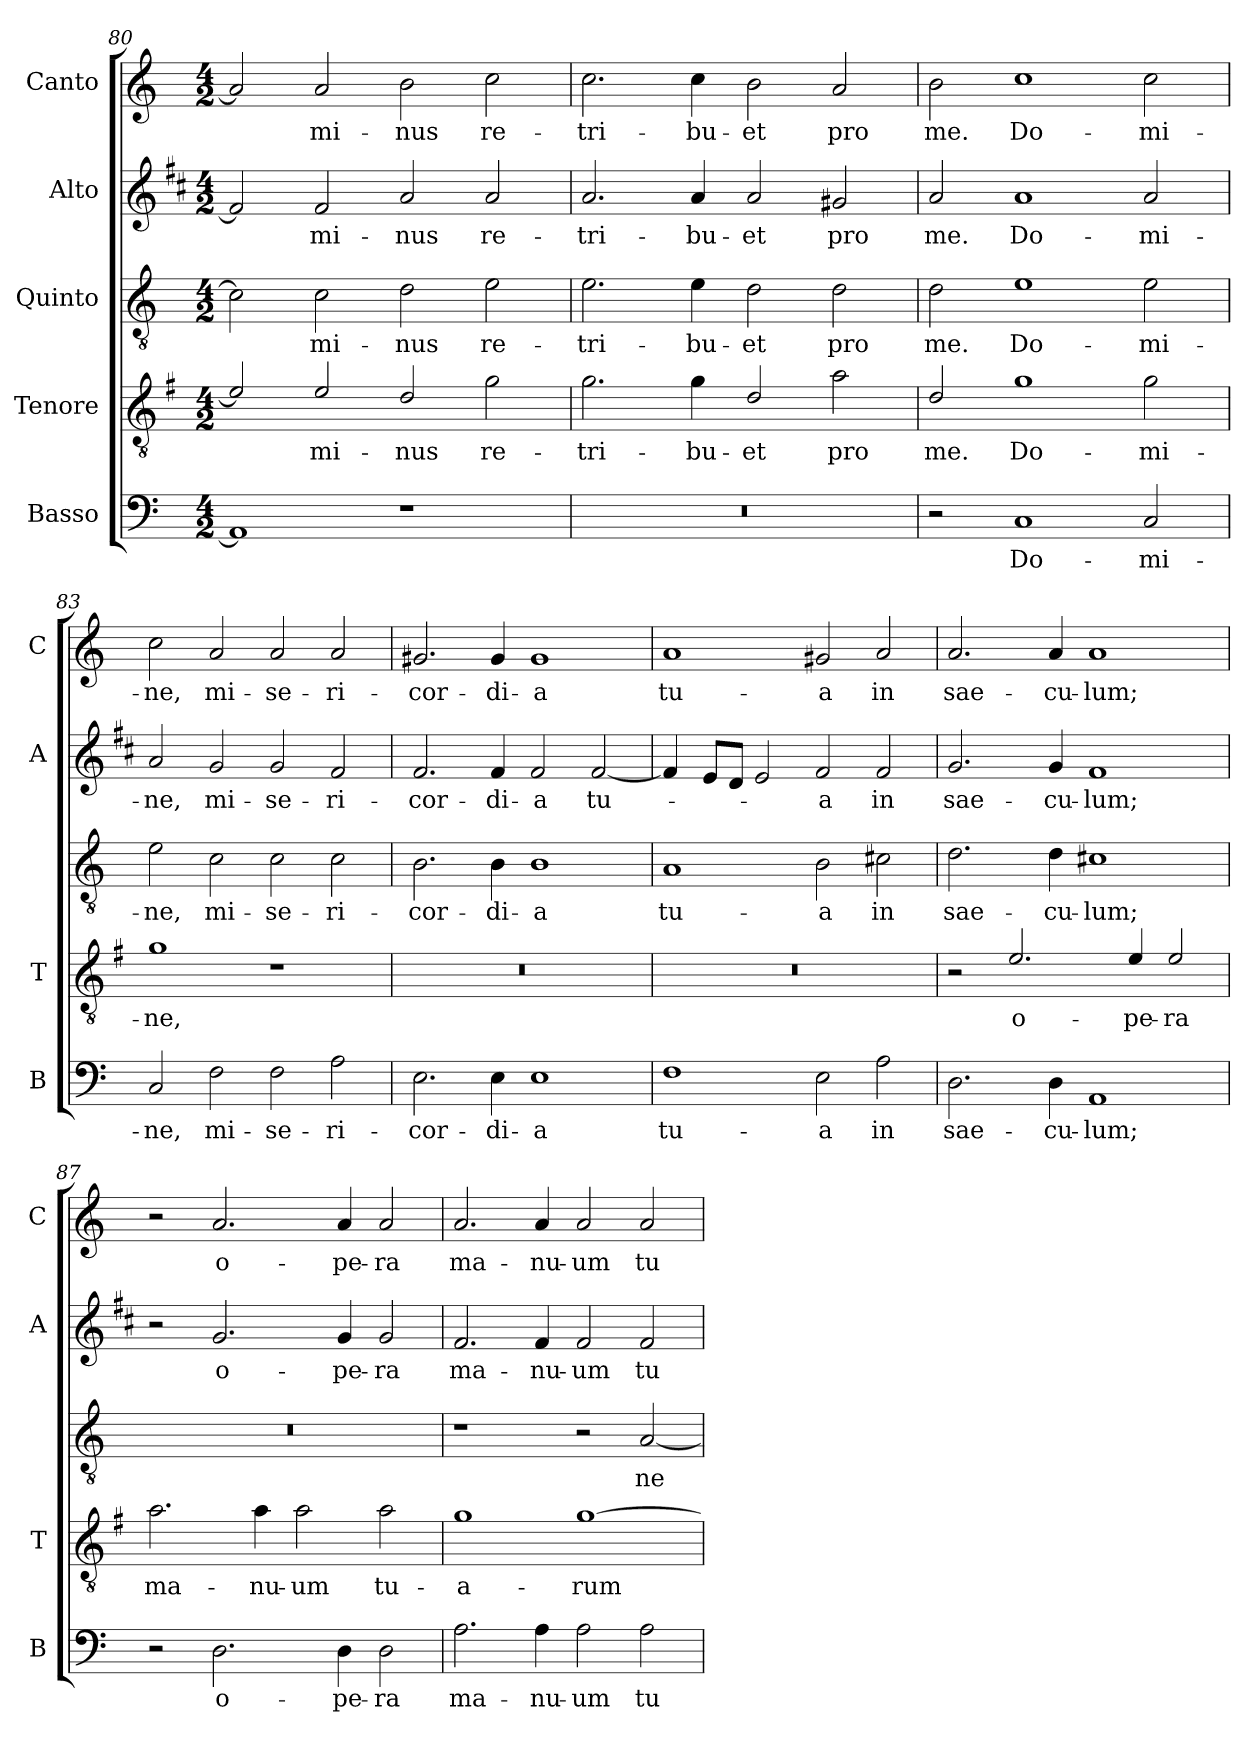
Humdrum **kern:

**kern	**text	**kern	**text	**kern	**text	**kern	**text	**kern	**text
*part5	*part5	*part4	*part4	*part3	*part3	*part2	*part2	*part1	*part1
*staff5	*staff5	*staff4	*staff4	*staff3	*staff3	*staff2	*staff2	*staff1	*staff1
*I"Basso	*	*I"Tenore	*	*I"Quinto	*	*I"Alto	*	*I"Canto	*
*I'B	*	*I'T	*	*	*	*I'A	*	*I'C	*
*clefF4	*	*clefGv2	*	*clefGv2	*	*clefG2	*	*clefG2	*
*	*	*ITrd4c7	*	*	*	*ITrd1c2	*	*	*
*k[]	*	*k[]	*	*k[]	*	*k[]	*	*k[]	*
*C:	*	*C:	*	*C:	*	*C:	*	*C:	*
*M4/2	*	*M4/2	*	*M4/2	*	*M4/2	*	*M4/2	*
=80	=80	=80	=80	=80	=80	=80	=80	=80	=80
1AA]	.	2A/]	.	2c\]	.	2e/]	.	2a/]	.
!	!	!	!LO:LY:b	!	!LO:LY:b	!	!LO:LY:b	!	!LO:LY:b
.	.	2A/	-mi-	2c\	-mi-	2e/	-mi-	2a/	-mi-
!	!	!	!LO:LY:b	!	!LO:LY:b	!	!LO:LY:b	!	!LO:LY:b
1r	.	2G/	-nus	2d\	-nus	2g/	-nus	2b\	-nus
!	!	!	!LO:LY:b	!	!LO:LY:b	!	!LO:LY:b	!	!LO:LY:b
.	.	2c\	re-	2e\	re-	2g/	re-	2cc\	re-
=81	=81	=81	=81	=81	=81	=81	=81	=81	=81
!	!	!	!LO:LY:b	!	!LO:LY:b	!	!LO:LY:b	!	!LO:LY:b
0r	.	2.c\	-tri-	2.e\	-tri-	2.g/	-tri-	2.cc\	-tri-
!	!	!	!LO:LY:b	!	!LO:LY:b	!	!LO:LY:b	!	!LO:LY:b
.	.	4c\	-bu-	4e\	-bu-	4g/	-bu-	4cc\	-bu-
!	!	!	!LO:LY:b	!	!LO:LY:b	!	!LO:LY:b	!	!LO:LY:b
.	.	2G/	-et	2d\	-et	2g/	-et	2b\	-et
!	!	!	!LO:LY:b	!	!LO:LY:b	!	!LO:LY:b	!	!LO:LY:b
.	.	2d\	pro	2d\	pro	2f#X/	pro	2a/	pro
=82	=82	=82	=82	=82	=82	=82	=82	=82	=82
!	!	!	!LO:LY:b	!	!LO:LY:b	!	!LO:LY:b	!	!LO:LY:b
2r	.	2G/	me.	2d\	me.	2g/	me.	2b\	me.
!	!LO:LY:b	!	!LO:LY:b	!	!LO:LY:b	!	!LO:LY:b	!	!LO:LY:b
1C	Do-	1c	Do-	1e	Do-	1g	Do-	1cc	Do-
!	!LO:LY:b	!	!LO:LY:b	!	!LO:LY:b	!	!LO:LY:b	!	!LO:LY:b
2C/	-mi-	2c\	-mi-	2e\	-mi-	2g/	-mi-	2cc\	-mi-
!!LO:LB:g=z
=83	=83	=83	=83	=83	=83	=83	=83	=83	=83
!	!LO:LY:b	!	!LO:LY:b	!	!LO:LY:b	!	!LO:LY:b	!	!LO:LY:b
2C/	-ne,	1c	-ne,	2e\	-ne,	2g/	-ne,	2cc\	-ne,
!	!LO:LY:b	!	!	!	!LO:LY:b	!	!LO:LY:b	!	!LO:LY:b
2F\	mi-	.	.	2c\	mi-	2f/	mi-	2a/	mi-
!	!LO:LY:b	!	!	!	!LO:LY:b	!	!LO:LY:b	!	!LO:LY:b
2F\	-se-	1r	.	2c\	-se-	2f/	-se-	2a/	-se-
!	!LO:LY:b	!	!	!	!LO:LY:b	!	!LO:LY:b	!	!LO:LY:b
2A\	-ri-	.	.	2c\	-ri-	2e/	-ri-	2a/	-ri-
=84	=84	=84	=84	=84	=84	=84	=84	=84	=84
!	!LO:LY:b	!	!	!	!LO:LY:b	!	!LO:LY:b	!	!LO:LY:b
2.E\	-cor-	0r	.	2.B\	-cor-	2.e/	-cor-	2.g#X/	-cor-
!	!LO:LY:b	!	!	!	!LO:LY:b	!	!LO:LY:b	!	!LO:LY:b
4E\	-di-	.	.	4B\	-di-	4e/	-di-	4g#/	-di-
!	!LO:LY:b	!	!	!	!LO:LY:b	!	!LO:LY:b	!	!LO:LY:b
1E	-a	.	.	1B	-a	2e/	-a	1g#	-a
!	!	!	!	!	!	!	!LO:LY:b	!	!
.	.	.	.	.	.	[2e/	tu-	.	.
=85	=85	=85	=85	=85	=85	=85	=85	=85	=85
!	!LO:LY:b	!	!	!	!LO:LY:b	!	!	!	!LO:LY:b
1F	tu-	0r	.	1A	tu-	4e/]	.	1a	tu-
.	.	.	.	.	.	8d/L	.	.	.
.	.	.	.	.	.	8c/J	.	.	.
.	.	.	.	.	.	2d/	.	.	.
!	!LO:LY:b	!	!	!	!LO:LY:b	!	!LO:LY:b	!	!LO:LY:b
2E\	-a	.	.	2B\	-a	2e/	-a	2g#X/	-a
!	!LO:LY:b	!	!	!	!LO:LY:b	!	!LO:LY:b	!	!LO:LY:b
2A\	in	.	.	2c#X\	in	2e/	in	2a/	in
=86	=86	=86	=86	=86	=86	=86	=86	=86	=86
!	!LO:LY:b	!	!	!	!LO:LY:b	!	!LO:LY:b	!	!LO:LY:b
2.D\	sae-	2r	.	2.d\	sae-	2.f/	sae-	2.a/	sae-
!	!	!	!LO:LY:b	!	!	!	!	!	!
.	.	2.A/	o-	.	.	.	.	.	.
!	!LO:LY:b	!	!	!	!LO:LY:b	!	!LO:LY:b	!	!LO:LY:b
4D\	-cu-	.	.	4d\	-cu-	4f/	-cu-	4a/	-cu-
!	!LO:LY:b	!	!	!	!LO:LY:b	!	!LO:LY:b	!	!LO:LY:b
1AA	-lum;	.	.	1c#X	-lum;	1e	-lum;	1a	-lum;
!	!	!	!LO:LY:b	!	!	!	!	!	!
.	.	4A/	-pe-	.	.	.	.	.	.
!	!	!	!LO:LY:b	!	!	!	!	!	!
.	.	2A/	-ra	.	.	.	.	.	.
=87	=87	=87	=87	=87	=87	=87	=87	=87	=87
!	!	!	!LO:LY:b	!	!	!	!	!	!
2r	.	2.d\	ma-	0r	.	2r	.	2r	.
!	!LO:LY:b	!	!	!	!	!	!LO:LY:b	!	!LO:LY:b
2.D\	o-	.	.	.	.	2.f/	o-	2.a/	o-
!	!	!	!LO:LY:b	!	!	!	!	!	!
.	.	4d\	-nu-	.	.	.	.	.	.
!	!	!	!LO:LY:b	!	!	!	!	!	!
.	.	2d\	-um	.	.	.	.	.	.
!	!LO:LY:b	!	!	!	!	!	!LO:LY:b	!	!LO:LY:b
4D\	-pe-	.	.	.	.	4f/	-pe-	4a/	-pe-
!	!LO:LY:b	!	!LO:LY:b	!	!	!	!LO:LY:b	!	!LO:LY:b
2D\	-ra	2d\	tu-	.	.	2f/	-ra	2a/	-ra
!!LO:LB:g=z
=88	=88	=88	=88	=88	=88	=88	=88	=88	=88
!	!LO:LY:b	!	!LO:LY:b	!	!	!	!LO:LY:b	!	!LO:LY:b
2.A\	ma-	1c	-a-	1r	.	2.e/	ma-	2.a/	ma-
!	!LO:LY:b	!	!	!	!	!	!LO:LY:b	!	!LO:LY:b
4A\	-nu-	.	.	.	.	4e/	-nu-	4a/	-nu-
!	!LO:LY:b	!	!LO:LY:b	!	!	!	!LO:LY:b	!	!LO:LY:b
2A\	-um	[1c	-rum	2r	.	2e/	-um	2a/	-um
!	!LO:LY:b	!	!	!	!LO:LY:b	!	!LO:LY:b	!	!LO:LY:b
2A\	tu-	.	.	[2A/	ne	2e/	tu-	2a/	tu-
=	=	=	=	=	=	=	=	=	=
*-	*-	*-	*-	*-	*-	*-	*-	*-	*-
